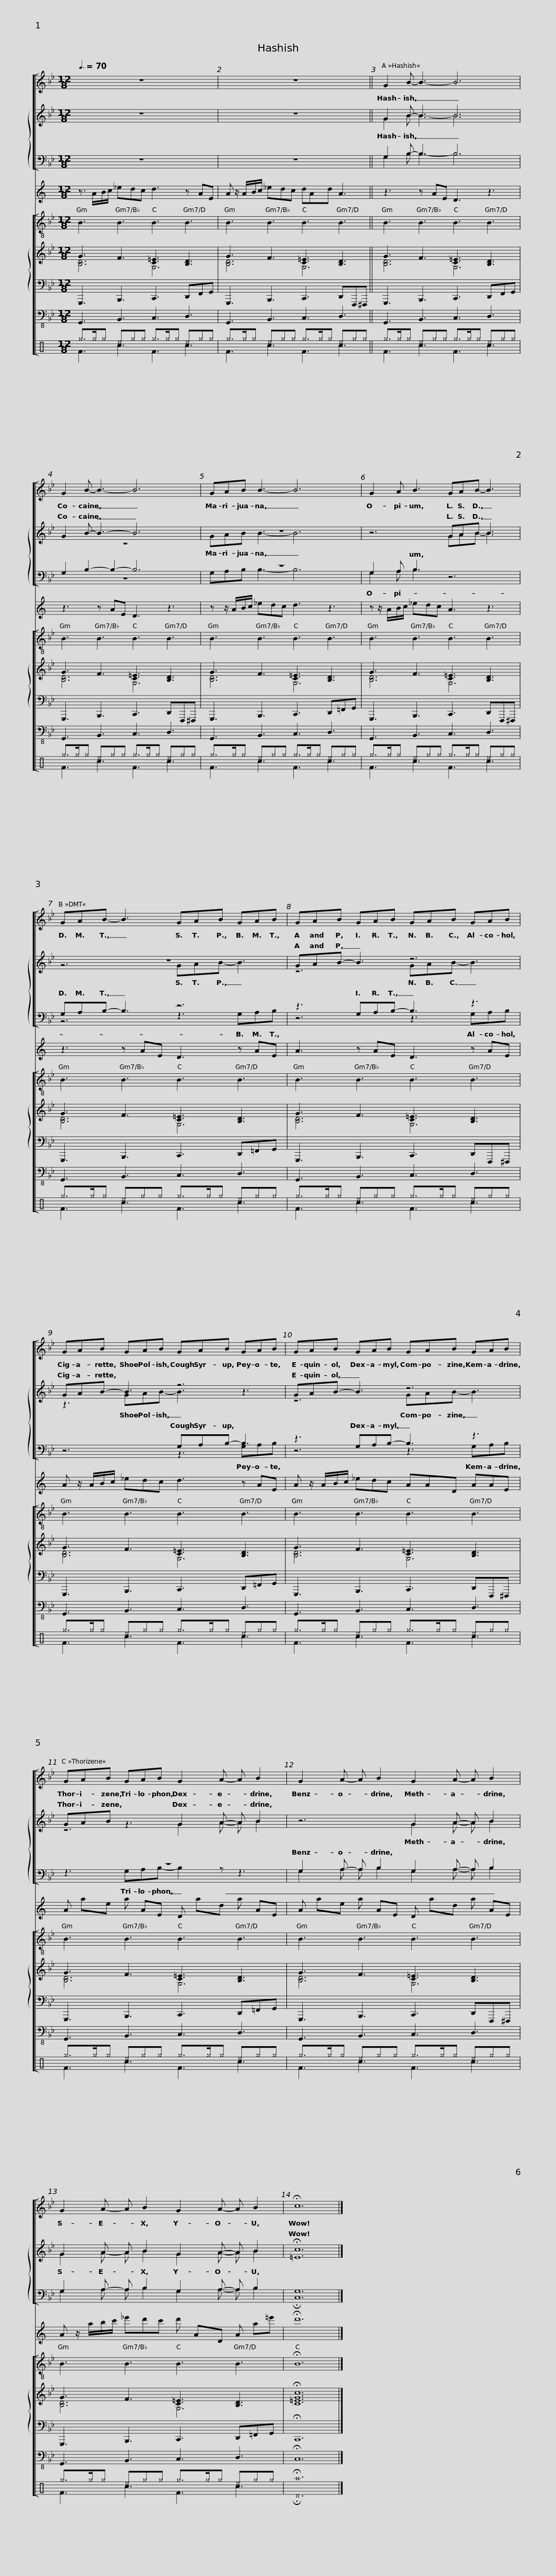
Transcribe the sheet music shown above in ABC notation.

X:1
%%score [ 1 { ( 2 3 ) ( 4 5 ) } ] 6 [ 7 { ( 8 9 ) | 10 } 11 ( 12 13 ) ]
L:1/8
Q:3/8=70
M:12/8
I:linebreak $
K:Bb
V:1 treble
V:2 treble
V:3 treble
V:4 bass
V:5 bass
V:6 treble transpose=-14
V:7 treble-8
V:8 treble
V:9 treble
V:10 bass
V:11 bass-8
V:12 perc
K:none
V:13 perc
K:none
V:1
 z12 | z12 || G2 B- B3- B6 | G2 B- B3- B6 | GAB B3- B6 | %5
 G2 A B3 GAB- B3 |$ GAB- B3 GAB GAB | GAB GAB GAB GAB | GAB GAB GAB GAB | GAB GAB GAB GAB | %10
 GAB GAB G2 A- A B2 | G2 A- A B2 G2 A- A B2 |$ G2 A- A B2 G2 A- A B2 | !fermata!c12 |] %14
V:2
 z12 | z12 || G2 B- B3 B6 | G2 B- B3- B6 | z12 | %5
 z6 GAB B3 |$ z12 | GAB- B3 z6 | GAB- B3 z6 | GAB- B3 z6 | %10
 GAB z3 G2 A- A B2 | z6 G2 A- A B2 |$ G2 A A B2 G2 A- A B2 | !fermata![=Ec]12 |] %14
V:3
 x12 | x12 || G2 B B3- B6 | z12 | GAB B3- B6 | %5
 x6 GAB- B3 |$ z6 GAB- B3 | z6 GAB- B3 | z3 GAB- B3 z3 | z6 GAB- B3 | %10
 z6 G2 A- A B2 | z6 G2 A- A B2 |$ G2 A- A B2 G2 A- A B2 | x12 |] %14
V:4
 z12 | z12 || G,2 B,- B,3 B,6 | G,2 B,2- B,2- B,6 | z12 | %5
 G,2 A, B,3 z6 |$ G,A,B,- B,3 z6 | z3 G,A,B,- B,3 z3 | z6 G,A,B,- B,3 | z3 G,A,B,- B,3 z3 | %10
 z12 | G,2 A,- A, B,2 G,2 A,- A, B,2 |$ G,2 A,- A, B,2 G,2 A,- A, B,2 | G,12 |] %14
V:5
 x12 | x12 || G,2 B, B,3- B,6 | z12 | G,A,B, B,3- B,6 | %5
 G,2 A, B,3 x6 |$ z6 z3 G,A,B, | z6 z3 G,A,B, | z6 z3 G,A,B, | z6 z3 G,A,B, | %10
 z3 G,A,B,- B,2 z z3 | G,2 A, A, B,2 G,2 A,- A, B,2 |$ G,2 A, A, B,2 G,2 A,- A, B,2 | !fermata!C,12 |] %14
V:6
[K:C] z3/2 A/B/c/ _edc d3 z AE | A z/ A/B/c/ _edc dAd A3 || z3 z AE D3 z3 | z3 z AE D3 z3 | z z/ A/B/c/ _edc d3 z3 | %5
 z z/ A/B/c/ _edc A3 z3 |$ z3 z AE D3 z AE | A3 z AE D3 z AE | A z/ A/B/c/ _edc d3 z AE | A z/ A/B/c/ _edc AAD AAE | %10
 A ae a AE D ad a AE | A ae a AE D ad a AE |$ A z/ a/b/c'/ _e'd'c' d' AD A a=e' | !fermata!d'12 |] %14
V:7
 B3 B3 B3 B3 | B3 B3 B3 B3 || B3 B3 B3 B3 | B3 B3 B3 B3 | B3 B3 B3 B3 | %5
 B3 B3 B3 B3 |$ B3 B3 B3 B3 | B3 B3 B3 B3 | B3 B3 B3 B3 | B3 B3 B3 B3 | %10
 B3 B3 B3 B3 | B3 B3 B3 B3 |$ B3 B3 B3 B3 | !fermata!B12 |] %14
V:8
 G3 F3 [C=E]3 [B,D]3 | G3 F3 [C=E]3 [B,D]3 || G3 F3 [C=E]3 [B,D]3 | G3 F3 [C=E]3 [B,D]3 | G3 F3 [C=E]3 [B,D]3 | %5
 G3 F3 [C=E]3 [B,D]3 |$ G3 F3 [C=E]3 [B,D]3 | G3 F3 [C=E]3 [B,D]3 | G3 F3 [C=E]3 [B,D]3 | G3 F3 [C=E]3 [B,D]3 | %10
 G3 F3 [C=E]3 [B,D]3 | G3 F3 [C=E]3 [B,D]3 |$ G3 F3 [C=E]3 [B,D]3 | !fermata![C=EGc]12 |] %14
V:9
 [B,D]6 G,6 | [B,D]6 G,6 || [B,D]6 G,6 | [B,D]6 G,6 | [B,D]6 G,6 | %5
 [B,D]6 G,6 |$ [B,D]6 G,6 | [B,D]6 G,6 | [B,D]6 G,6 | [B,D]6 G,6 | %10
 [B,D]6 G,6 | [B,D]6 G,6 |$ [B,D]6 G,6 | x12 |] %14
V:10
 G,,,3 B,,,3 C,,3 D,,F,,G,, | G,,,3 B,,,3 C,,3 D,,F,,,^F,,, || G,,,3 B,,,3 C,,3 D,,F,,G,, | G,,,3 B,,,3 C,,3 D,,F,,,^F,,, | G,,,3 B,,,3 C,,3 D,,=F,,G,, | %5
 G,,,3 B,,,3 C,,3 D,,F,,,^F,,, |$ G,,,3 B,,,3 C,,3 D,,=F,,G,, | G,,,3 B,,,3 C,,3 D,,F,,,^F,,, | G,,,3 B,,,3 C,,3 D,,=F,,G,, | G,,,3 B,,,3 C,,3 D,,F,,,^F,,, | %10
 G,,,3 B,,,3 C,,3 D,,=F,,G,, | G,,,3 B,,,3 C,,3 D,,F,,,^F,,, |$ G,,,3 B,,,3 C,,3 D,,=F,,G,, | !fermata!C,,12 |] %14
V:11
 G,,3 B,,3 C,3 D,3 | G,,3 B,,3 C,3 D,3 || G,,3 B,,3 C,3 D,3 | G,,3 B,,3 C,3 D,3 | G,,3 B,,3 C,3 D,3 | %5
 G,,3 B,,3 C,3 D,3 |$ G,,3 B,,3 C,3 D,3 | G,,3 B,,3 C,3 D,3 | G,,3 B,,3 C,3 D,3 | G,,3 B,,3 C,3 D,3 | %10
 G,,3 B,,3 C,3 D,3 | G,,3 B,,3 C,3 D,3 |$ G,,3 B,,3 C,3 D,3 | !fermata!C,12 |] %14
V:12
[K:C] ^g>^g^g ^e^g^g ^g>^g^g ^e^g^g | ^g>^g^g ^e^g^g ^g>^g^g ^e^g^g || ^g>^g^g ^e^g^g ^g>^g^g ^e^g^g | ^g>^g^g ^e^g^g ^g>^g^g ^e^g^g | ^g>^g^g ^e^g^g ^g>^g^g ^e^g^g | %5
 ^g>^g^g ^e^g^g ^g>^g^g ^e^g^g |$ ^g>^g^g ^e^g^g ^g>^g^g ^e^g^g | ^g>^g^g ^e^g^g ^g>^g^g ^e^g^g | ^g>^g^g ^e^g^g ^g>^g^g ^e^g^g | ^g>^g^g ^e^g^g ^g>^g^g ^e^g^g | %10
 ^g>^g^g ^e^g^g ^g>^g^g ^e^g^g | ^g>^g^g ^e^g^g ^g>^g^g ^e^g^g |$ ^g>^g^g ^e^g^g ^g>^g^g ^e^g^g | !fermata!^a12 |] %14
V:13
[K:C] F3 c3 F3 c3 | F3 c3 F3 c3 || F3 c3 F3 c3 | F3 c3 F3 c3 | F3 c3 F3 c3 | %5
 F3 c3 F3 c3 |$ F3 c3 F3 c3 | F3 c3 F3 c3 | F3 c3 F3 c3 | F3 c3 F3 c3 | %10
 F3 c3 F3 c3 | F3 c3 F3 c3 |$ F3 c3 F3 c3 | !fermata!^D12 |] %14
